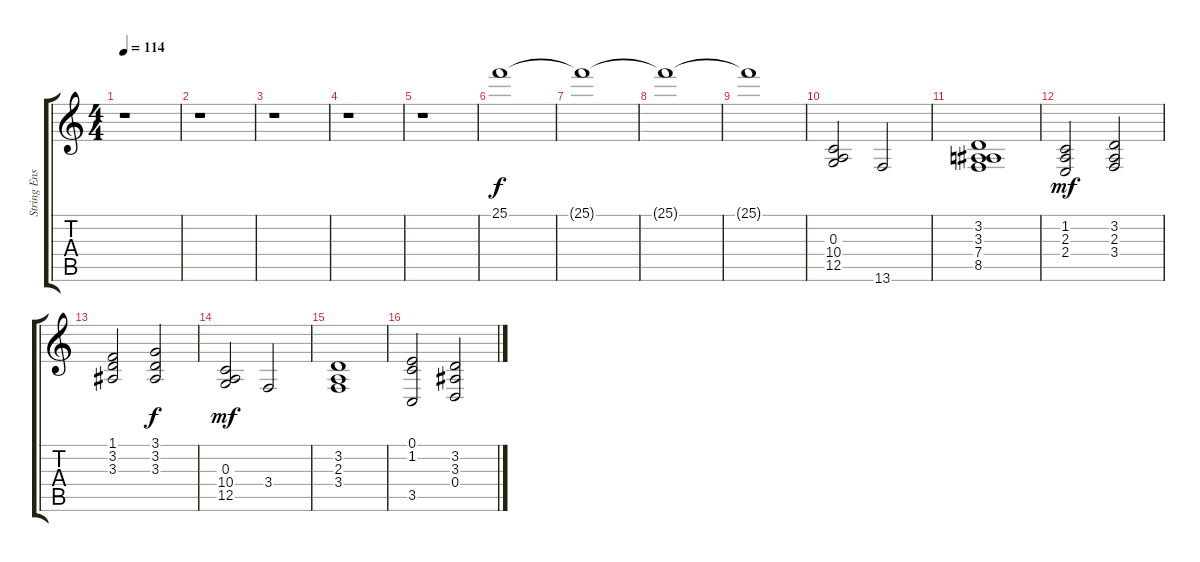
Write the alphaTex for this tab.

\track ("String Ensemble 1" "String Ens") {instrument stringensemble1}
\staff {score tabs}
\tuning (E4 B3 G3 D3 A2 E2) {hide}
\ts (4 4)
\tempo 114
\clef g2
\ks c
r.1{dy f} |
r.1 |
r.1 |
r.1 |
r.1 |
25.1.1 |
25.1{t}.1 |
25.1{t}.1 |
25.1{t}.1 |
(0.3 10.4 12.5).2 13.6.2 |
(3.2 3.3 7.4 8.5).1 |
(1.2 2.3 2.4).2{dy mf} (3.2 2.3 3.4).2 |
(1.1 3.2 3.3).2 (3.1 3.2 3.3).2{dy f} |
(0.3 10.4 12.5).2{dy mf} 3.4.2 |
(3.2 2.3 3.4).1 |
(0.1 1.2 3.5).2 (3.2 3.3 0.4).2
